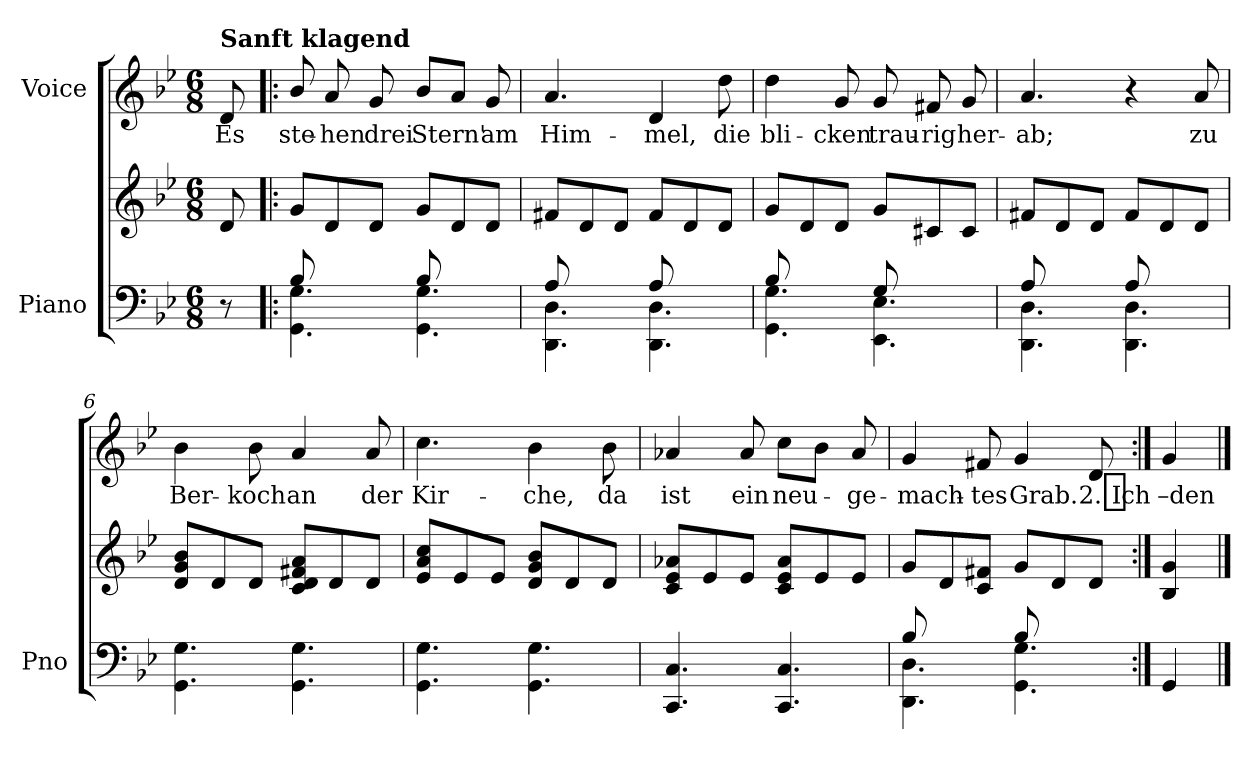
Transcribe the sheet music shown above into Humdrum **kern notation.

**kern	**kern	**kern	**text
*part2	*part2	*part1	*part1
*staff3	*staff2	*staff1	*staff1
*I"Piano	*	*I"Voice	*
*I'Pno	*	*	*
*clefF4	*clefG2	*clefG2	*
*k[b-e-]	*k[b-e-]	*k[b-e-]	*
*M6/8	*M6/8	*M6/8	*
=1	=1	=1	=1
!	!	!LO:TX:a:B:t=Sanft klagend	!
!	!	!	!LO:LY:b
8r	8d/	8d/	Es
=2!|:	=2!|:	=2!|:	=2!|:
*	*	*MM45	*
*^	*	*	*
!	!	!	!	!LO:LY:b
4.GG\ 4.G\	8B-/	8g/L	8b-/	ste-
!	!	!	!	!LO:LY:b
.	4ryy	8d/	8a/	-hen
!	!	!	!	!LO:LY:b
.	.	8d/J	8g/	drei
!	!	!	!	!LO:LY:b
4.GG\ 4.G\	8B-/	8g/L	8b-/L	Stern'
.	4ryy	8d/	8a/J	.
!	!	!	!	!LO:LY:b
.	.	8d/J	8g/	am
=3	=3	=3	=3	=3
!	!	!	!	!LO:LY:b
4.DD\ 4.D\	8A/	8f#X/L	4.a/	Him-
.	4ryy	8d/	.	.
.	.	8d/J	.	.
!	!	!	!	!LO:LY:b
4.DD\ 4.D\	8A/	8f#/L	4d/	-mel,
.	4ryy	8d/	.	.
!	!	!	!	!LO:LY:b
.	.	8d/J	8dd\	die
=4	=4	=4	=4	=4
!	!	!	!	!LO:LY:b
4.GG\ 4.G\	8B-/	8g/L	4dd\	bli-
.	4ryy	8d/	.	.
!	!	!	!	!LO:LY:b
.	.	8d/J	8g/	-cken
!	!	!	!	!LO:LY:b
4.EE-\ 4.E-\	8G/	8g/L	8g/	trau-
!	!	!	!	!LO:LY:b
.	4ryy	8c#X/	8f#X/	-rig
!	!	!	!	!LO:LY:b
.	.	8c#/J	8g/	her-
=5	=5	=5	=5	=5
!	!	!	!	!LO:LY:b
4.DD\ 4.D\	8A/	8f#X/L	4.a/	-ab;
.	4ryy	8d/	.	.
.	.	8d/J	.	.
4.DD\ 4.D\	8A/	8f#/L	4r	.
.	4ryy	8d/	.	.
!	!	!	!	!LO:LY:b
.	.	8d/J	8a/	zu
*v	*v	*	*	*
=6	=6	=6	=6
!	!	!	!LO:LY:b
4.GG\ 4.G\	8d/ 8g/ 8b-/L	4b-\	Ber-
.	8d/	.	.
!	!	!	!LO:LY:b
.	8d/J	8b-\	-koch
!	!	!	!LO:LY:b
4.GG\ 4.G\	8c/ 8d/ 8f#X/ 8a/L	4a/	an
.	8d/	.	.
!	!	!	!LO:LY:b
.	8d/J	8a/	der
=7	=7	=7	=7
!	!	!	!LO:LY:b
4.GG\ 4.G\	8e-/ 8a/ 8cc/L	4.cc\	Kir-
.	8e-/	.	.
.	8e-/J	.	.
!	!	!	!LO:LY:b
4.GG\ 4.G\	8d/ 8g/ 8b-/L	4b-\	-che,
.	8d/	.	.
!	!	!	!LO:LY:b
.	8d/J	8b-\	da
!!LO:LB:g=z
=8	=8	=8	=8
!	!	!	!LO:LY:b
4.CC/ 4.C/	8c/ 8e-/ 8a-X/L	4a-X/	ist
.	8e-/	.	.
!	!	!	!LO:LY:b
.	8e-/J	8a-/	ein
!	!	!	!LO:LY:b
4.CC/ 4.C/	8c/ 8e-/ 8a-/L	8cc\L	neu-
.	8e-/	8b-\J	.
!	!	!	!LO:LY:b
.	8e-/J	8a-/	-ge-
=9	=9	=9	=9
*^	*	*	*
!	!	!	!	!LO:LY:b
4.DD\ 4.D\	8B-/	8g/L	4g/	-mach-
.	4ryy	8d/	.	.
!	!	!	!	!LO:LY:b
.	.	8c/ 8f#X/J	8f#X/	-tes
!	!	!	!	!LO:LY:b
4.GG\ 4.G\	8B-/	8g/L	4g/	Grab.
.	4ryy	8d/	.	.
!	!	!	!	!LO:LY:b
.	.	8d/J	8d/	2. Ich
*v	*v	*	*	*
=10:|!	=10:|!	=10:|!	=10:|!
!	!	!	!LO:LY:b
4GG/	4B-/ 4g/	4g/	–den
==	==	==	==
*-	*-	*-	*-
